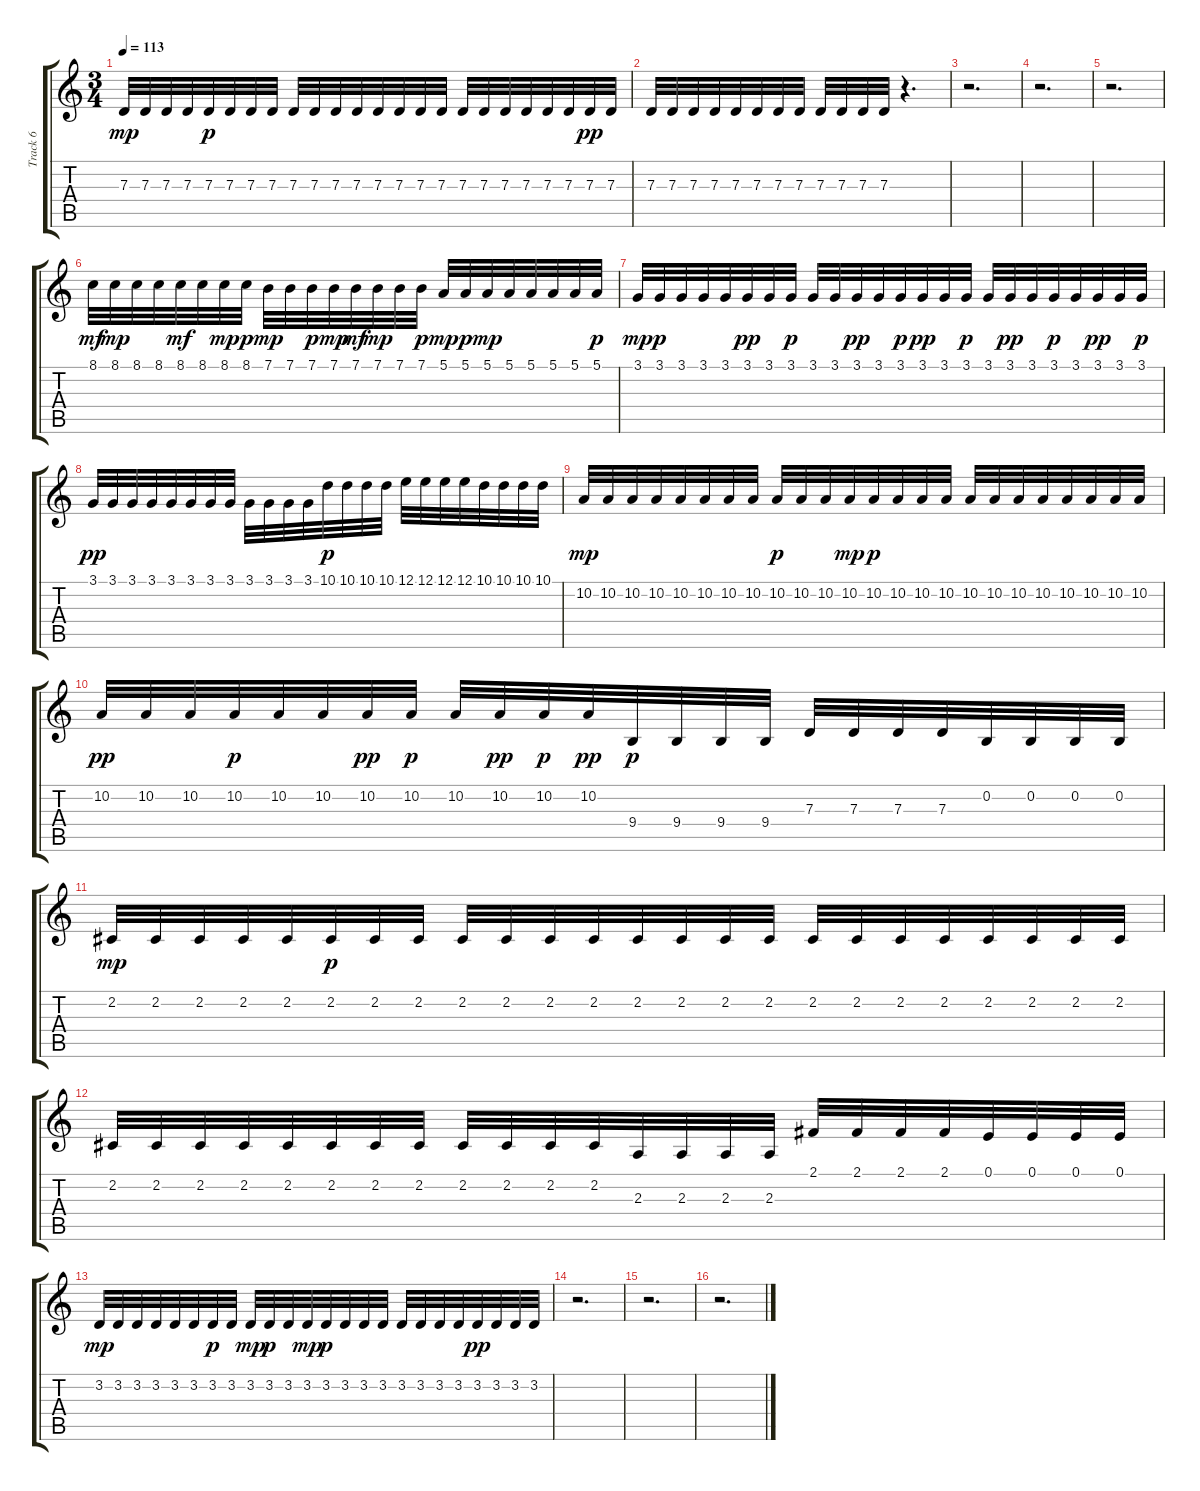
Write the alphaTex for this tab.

\track ("Track 6" "Track 6") {instrument fx4atmosphere}
\staff {score tabs}
\tuning (E4 B3 G3 D3 A2 E2) {hide}
\ts (3 4)
\tempo 113
\clef g2
\ks c
7.3.32{dy mp} 7.3.32 7.3.32 7.3.32 7.3.32{dy p} 7.3.32 7.3.32 7.3.32 7.3.32 7.3.32 7.3.32 7.3.32 7.3.32 7.3.32 7.3.32 7.3.32 7.3.32 7.3.32 7.3.32 7.3.32 7.3.32 7.3.32 7.3.32{dy pp} 7.3.32 |
7.3.32 7.3.32 7.3.32 7.3.32 7.3.32 7.3.32 7.3.32 7.3.32 7.3.32 7.3.32 7.3.32 7.3.32 r.4{d} |
r.2{d} |
r.2{d} |
r.2{d} |
8.1.32{dy mf} 8.1.32{dy mp} 8.1.32 8.1.32 8.1.32{dy mf} 8.1.32 8.1.32{dy mp} 8.1.32{dy p} 7.1.32{dy mp} 7.1.32 7.1.32{dy p} 7.1.32{dy mp} 7.1.32{dy mf} 7.1.32{dy mp} 7.1.32 7.1.32{dy p} 5.1.32{dy mp} 5.1.32{dy p} 5.1.32{dy mp} 5.1.32 5.1.32 5.1.32 5.1.32 5.1.32{dy p} |
3.1.32{dy mp} 3.1.32{dy p} 3.1.32 3.1.32 3.1.32 3.1.32{dy pp} 3.1.32 3.1.32{dy p} 3.1.32 3.1.32 3.1.32{dy pp} 3.1.32 3.1.32{dy p} 3.1.32{dy pp} 3.1.32 3.1.32{dy p} 3.1.32 3.1.32{dy pp} 3.1.32 3.1.32{dy p} 3.1.32 3.1.32{dy pp} 3.1.32 3.1.32{dy p} |
3.1.32{dy pp} 3.1.32 3.1.32 3.1.32 3.1.32 3.1.32 3.1.32 3.1.32 3.1.32 3.1.32 3.1.32 3.1.32 10.1.32{dy p} 10.1.32 10.1.32 10.1.32 12.1.32 12.1.32 12.1.32 12.1.32 10.1.32 10.1.32 10.1.32 10.1.32 |
10.2.32{dy mp} 10.2.32 10.2.32 10.2.32 10.2.32 10.2.32 10.2.32 10.2.32 10.2.32{dy p} 10.2.32 10.2.32 10.2.32{dy mp} 10.2.32{dy p} 10.2.32 10.2.32 10.2.32 10.2.32 10.2.32 10.2.32 10.2.32 10.2.32 10.2.32 10.2.32 10.2.32 |
10.2.32{dy pp} 10.2.32 10.2.32 10.2.32{dy p} 10.2.32 10.2.32 10.2.32{dy pp} 10.2.32{dy p} 10.2.32 10.2.32{dy pp} 10.2.32{dy p} 10.2.32{dy pp} 9.4.32{dy p} 9.4.32 9.4.32 9.4.32 7.3.32 7.3.32 7.3.32 7.3.32 0.2.32 0.2.32 0.2.32 0.2.32 |
2.2.32{dy mp} 2.2.32 2.2.32 2.2.32 2.2.32 2.2.32{dy p} 2.2.32 2.2.32 2.2.32 2.2.32 2.2.32 2.2.32 2.2.32 2.2.32 2.2.32 2.2.32 2.2.32 2.2.32 2.2.32 2.2.32 2.2.32 2.2.32 2.2.32 2.2.32 |
2.2.32 2.2.32 2.2.32 2.2.32 2.2.32 2.2.32 2.2.32 2.2.32 2.2.32 2.2.32 2.2.32 2.2.32 2.3.32 2.3.32 2.3.32 2.3.32 2.1.32 2.1.32 2.1.32 2.1.32 0.1.32 0.1.32 0.1.32 0.1.32 |
3.2.32{dy mp} 3.2.32 3.2.32 3.2.32 3.2.32 3.2.32 3.2.32{dy p} 3.2.32 3.2.32{dy mp} 3.2.32{dy p} 3.2.32 3.2.32{dy mp} 3.2.32{dy p} 3.2.32 3.2.32 3.2.32 3.2.32 3.2.32 3.2.32 3.2.32 3.2.32{dy pp} 3.2.32 3.2.32 3.2.32 |
r.2{d} |
r.2{d} |
r.2{d}
